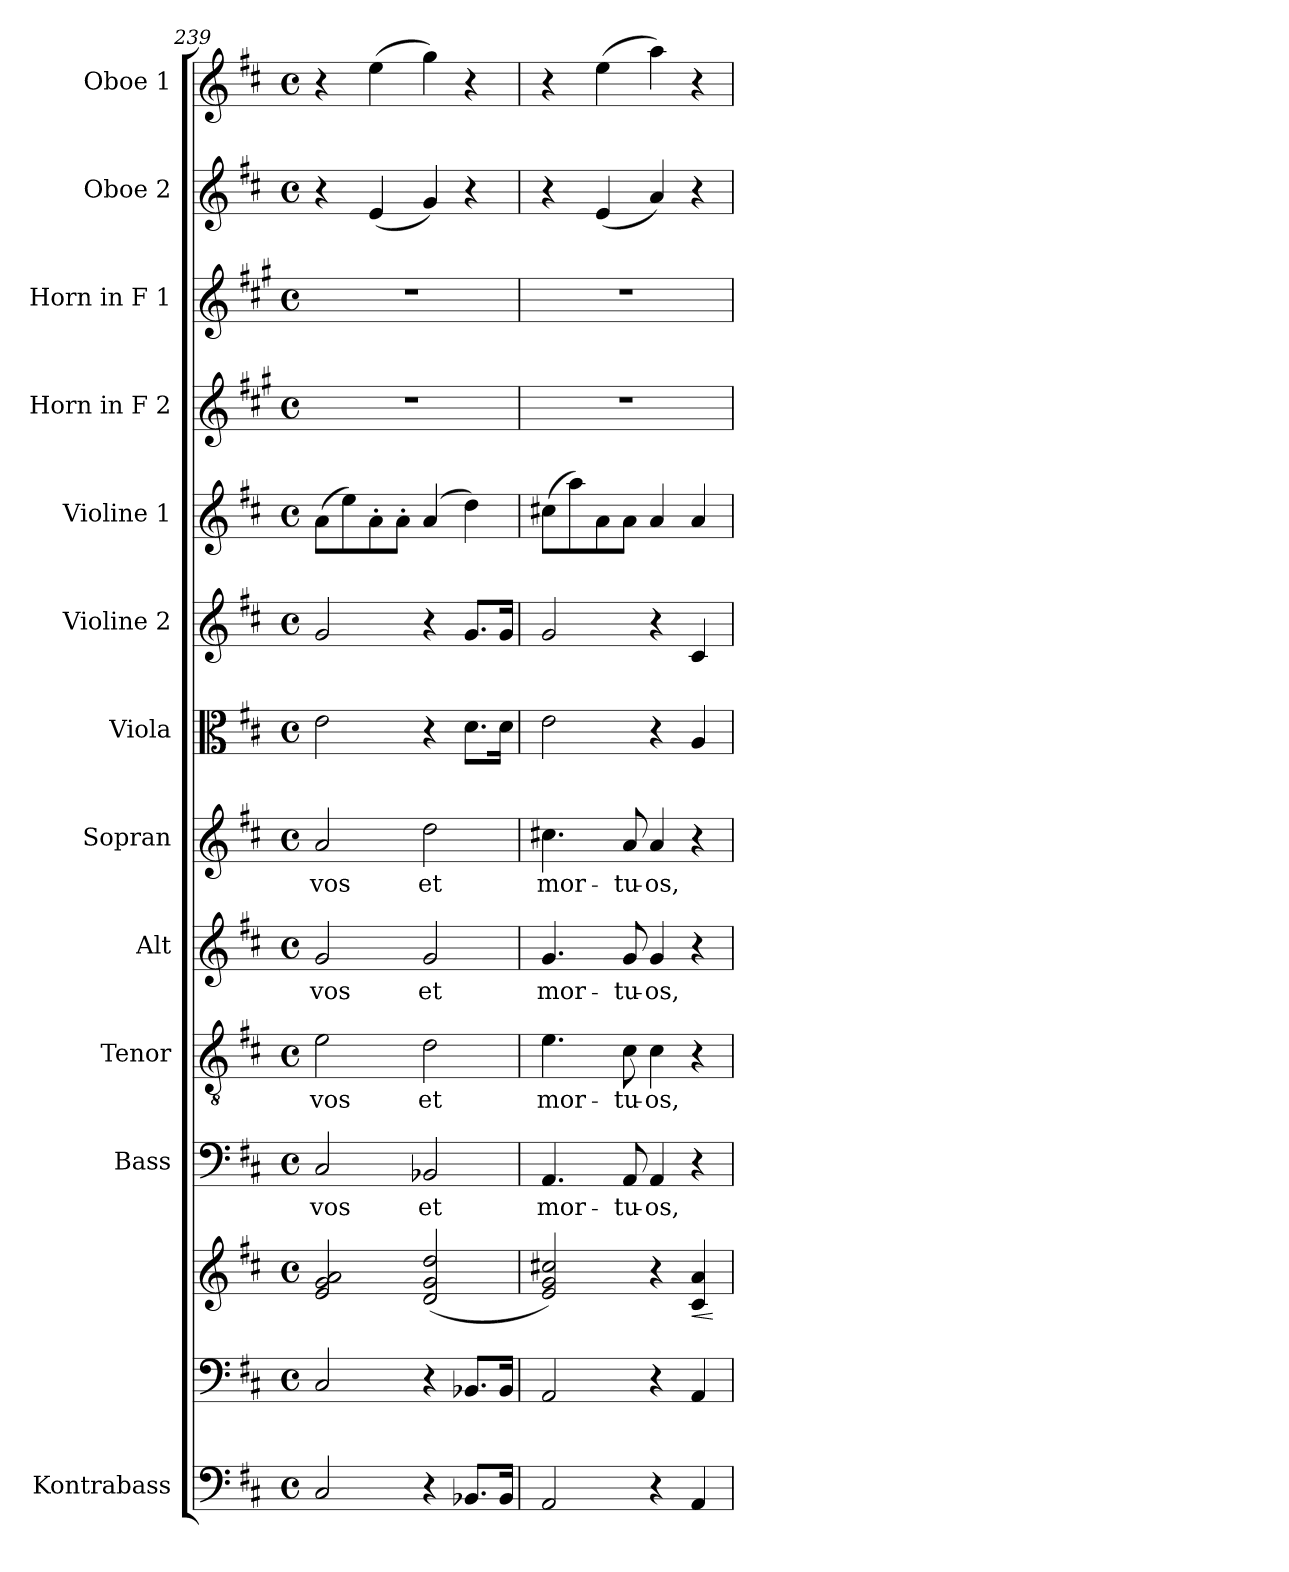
**kern	**kern	**kern	**dynam	**kern	**text	**kern	**text	**kern	**text	**kern	**text	**kern	**kern	**kern	**kern	**kern	**kern	**kern
*part13	*part12	*part12	*part12	*part11	*part11	*part10	*part10	*part9	*part9	*part8	*part8	*part7	*part6	*part5	*part4	*part3	*part2	*part1
*staff14	*staff13	*staff12	*staff12/13	*staff11	*staff11	*staff10	*staff10	*staff9	*staff9	*staff8	*staff8	*staff7	*staff6	*staff5	*staff4	*staff3	*staff2	*staff1
*I"Kontrabass	*	*	*	*I"Bass	*	*I"Tenor	*	*I"Alt	*	*I"Sopran	*	*I"Viola	*I"Violine 2	*I"Violine 1	*I"Horn in F 2	*I"Horn in F 1	*I"Oboe 2	*I"Oboe 1
*I'Kb.	*	*	*	*I'B.	*	*I'T.	*	*I'A.	*	*I'S.	*	*I'Vla.	*I'Vl. 2	*I'Vl. 1	*	*	*I'Ob. 2	*I'Ob. 1
*clefF4	*clefF4	*clefG2	*	*clefF4	*	*clefGv2	*	*clefG2	*	*clefG2	*	*clefC3	*clefG2	*clefG2	*clefG2	*clefG2	*clefG2	*clefG2
*ITrd7c12	*	*	*	*	*	*	*	*	*	*	*	*	*	*	*ITrd4c7	*ITrd4c7	*	*
*k[f#c#]	*k[f#c#]	*k[f#c#]	*	*k[f#c#]	*	*k[f#c#]	*	*k[f#c#]	*	*k[f#c#]	*	*k[f#c#]	*k[f#c#]	*k[f#c#]	*k[f#c#]	*k[f#c#]	*k[f#c#]	*k[f#c#]
*D:	*D:	*D:	*	*D:	*	*D:	*	*D:	*	*D:	*	*D:	*D:	*D:	*D:	*D:	*D:	*D:
*M4/4	*M4/4	*M4/4	*	*M4/4	*	*M4/4	*	*M4/4	*	*M4/4	*	*M4/4	*M4/4	*M4/4	*M4/4	*M4/4	*M4/4	*M4/4
*met(c)	*met(c)	*met(c)	*	*met(c)	*	*met(c)	*	*met(c)	*	*met(c)	*	*met(c)	*met(c)	*met(c)	*met(c)	*met(c)	*met(c)	*met(c)
=239	=239	=239	=239	=239	=239	=239	=239	=239	=239	=239	=239	=239	=239	=239	=239	=239	=239	=239
!	!	!	!	!	!LO:LY:b	!	!LO:LY:b	!	!LO:LY:b	!	!LO:LY:b	!	!	!	!	!	!	!
2CC#/	2C#/	2e/ 2g/ 2a/	.	2C#/	-vos	2e\	-vos	2g/	-vos	2a/	-vos	2e\	2g/	(>8a\L	1r	1r	4r	4r
.	.	.	.	.	.	.	.	.	.	.	.	.	.	8ee\)	.	.	.	.
.	.	.	.	.	.	.	.	.	.	.	.	.	.	8a'>\	.	.	(<4e/	(>4ee\
.	.	.	.	.	.	.	.	.	.	.	.	.	.	8a'>\J	.	.	.	.
!	!	!	!	!	!LO:LY:b	!	!LO:LY:b	!	!LO:LY:b	!	!LO:LY:b	!	!	!	!	!	!	!
4r	4r	(2d/ 2g/ 2dd/	.	2BB-X/	et	2d\	et	2g/	et	2dd\	et	4r	4r	(4a/	.	.	4g/)	4gg\)
8.BBB-X/L	8.BB-X/L	.	.	.	.	.	.	.	.	.	.	8.d\L	8.g/L	4dd\)	.	.	4r	4r
16BBB-/Jk	16BB-/Jk	.	.	.	.	.	.	.	.	.	.	16d\Jk	16g/Jk	.	.	.	.	.
=240	=240	=240	=240	=240	=240	=240	=240	=240	=240	=240	=240	=240	=240	=240	=240	=240	=240	=240
!	!	!	!	!	!LO:LY:b	!	!LO:LY:b	!	!LO:LY:b	!	!LO:LY:b	!	!	!	!	!	!	!
2AAA/	2AA/	2e/ 2g/ 2cc#X/)	.	4.AA/	mor-	4.e\	mor-	4.g/	mor-	4.cc#X\	mor-	2e\	2g/	(>8cc#X\L	1r	1r	4r	4r
.	.	.	.	.	.	.	.	.	.	.	.	.	.	8aa\)	.	.	.	.
.	.	.	.	.	.	.	.	.	.	.	.	.	.	8a\	.	.	(<4e/	(>4ee\
!	!	!	!	!	!LO:LY:b	!	!LO:LY:b	!	!LO:LY:b	!	!LO:LY:b	!	!	!	!	!	!	!
.	.	.	.	8AA/	-tu-	8c#\	-tu-	8g/	-tu-	8a/	-tu-	.	.	8a\J	.	.	.	.
!	!	!	!	!	!LO:LY:b	!	!LO:LY:b	!	!LO:LY:b	!	!LO:LY:b	!	!	!	!	!	!	!
4r	4r	4r	.	4AA/	-os,	4c#\	-os,	4g/	-os,	4a/	-os,	4r	4r	4a/	.	.	4a/)	4aa\)
!	!	!	!LO:HP:b	!	!	!	!	!	!	!	!	!	!	!	!	!	!	!
4AAA/	4AA/	4c#/ 4a/	<	4r	.	4r	.	4r	.	4r	.	4A/	4c#/	4a/	.	.	4r	4r
.	.	.	[	.	.	.	.	.	.	.	.	.	.	.	.	.	.	.
=	=	=	=	=	=	=	=	=	=	=	=	=	=	=	=	=	=	=
*-	*-	*-	*-	*-	*-	*-	*-	*-	*-	*-	*-	*-	*-	*-	*-	*-	*-	*-
